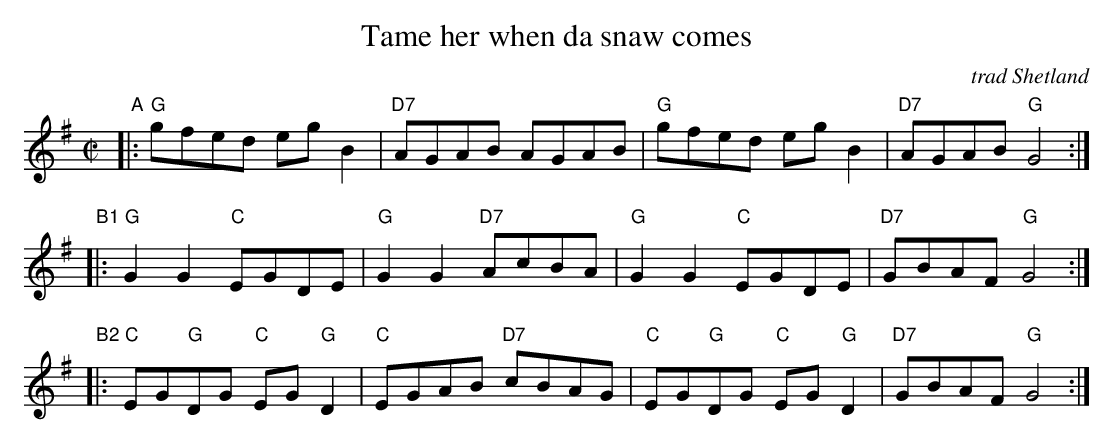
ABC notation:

X:1
T: Tame her when da snaw comes
C: trad Shetland
M: C|
L: 1/8
K: G
"A"\
|: "G"gfed egB2 | "D7"AGAB AGAB | "G"gfed egB2 | "D7"AGAB "G"G4 :|
"B1"\
|: "G"G2G2 "C"EGDE | "G"G2G2 "D7"AcBA | "G"G2G2 "C"EGDE | "D7"GBAF "G"G4 :|
"B2"\
|: "C"EG"G"DG "C"EG"G"D2 | "C"EGAB "D7"cBAG | "C"EG"G"DG "C"EG"G"D2 | "D7"GBAF "G"G4 :|
